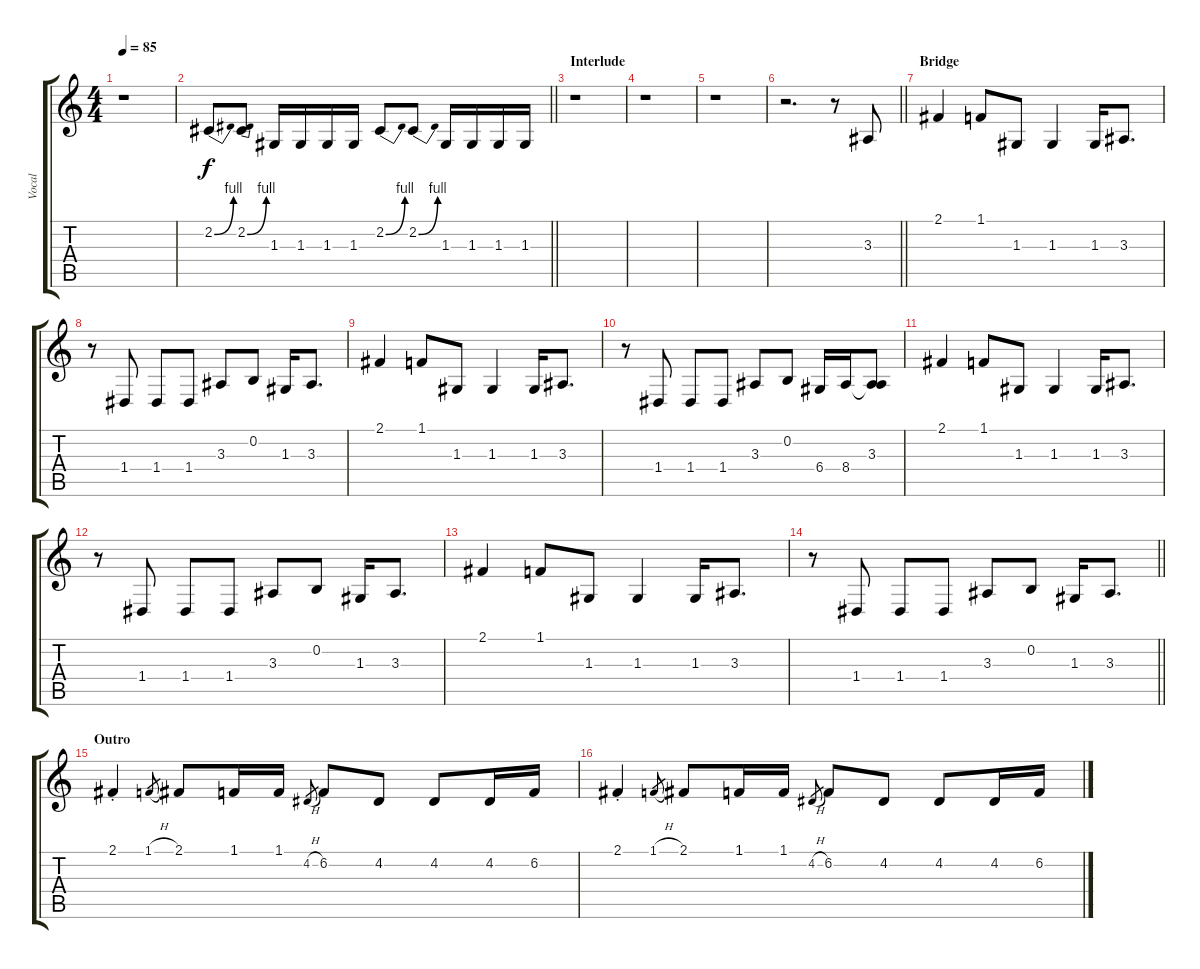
\track ("Vocal" "Vocal") {instrument lead2sawtooth}
\staff {score tabs}
\tuning (E4 B3 G3 D3 A2 E2) {hide}
\ts (4 4)
\tempo 85
\clef g2
\ks c
r.1{dy f} |
\barLineRight lightlight
2.2{be (bend 0 0 60 4)}.8 2.2{be (bend 0 0 60 4)}.8 1.3.16 1.3.16 1.3.16 1.3.16 2.2{be (bend 0 0 60 4)}.8 2.2{be (bend 0 0 60 4)}.8 1.3.16 1.3.16 1.3.16 1.3.16 |
\section ("" "Interlude")
r.1 |
r.1 |
r.1 |
\barLineRight lightlight
r.2{d} r.8 3.3.8 |
\section ("" "Bridge")
2.1.4 1.1.8 1.3.8 1.3.4 1.3.16 3.3.8{d} |
r.8 1.4.8 1.4.8 1.4.8 3.3.8 0.2.8 1.3.16 3.3.8{d} |
2.1.4 1.1.8 1.3.8 1.3.4 1.3.16 3.3.8{d} |
r.8 1.4.8 1.4.8 1.4.8 3.3.8 0.2.8 6.4.16 8.4.16 (3.3 8.4{t}).8 |
2.1.4 1.1.8 1.3.8 1.3.4 1.3.16 3.3.8{d} |
r.8 1.4.8 1.4.8 1.4.8 3.3.8 0.2.8 1.3.16 3.3.8{d} |
2.1.4 1.1.8 1.3.8 1.3.4 1.3.16 3.3.8{d} |
\barLineRight lightlight
r.8 1.4.8 1.4.8 1.4.8 3.3.8 0.2.8 1.3.16 3.3.8{d} |
\section ("" "Outro")
2.1{st}.4 1.1{h}.8{gr} 2.1.8 1.1.16 1.1.16 4.2{h}.8{gr} 6.2.8 4.2.8 4.2.8 4.2.16 6.2.16 |
2.1{st}.4 1.1{h}.8{gr} 2.1.8 1.1.16 1.1.16 4.2{h}.8{gr} 6.2.8 4.2.8 4.2.8 4.2.16 6.2.16
